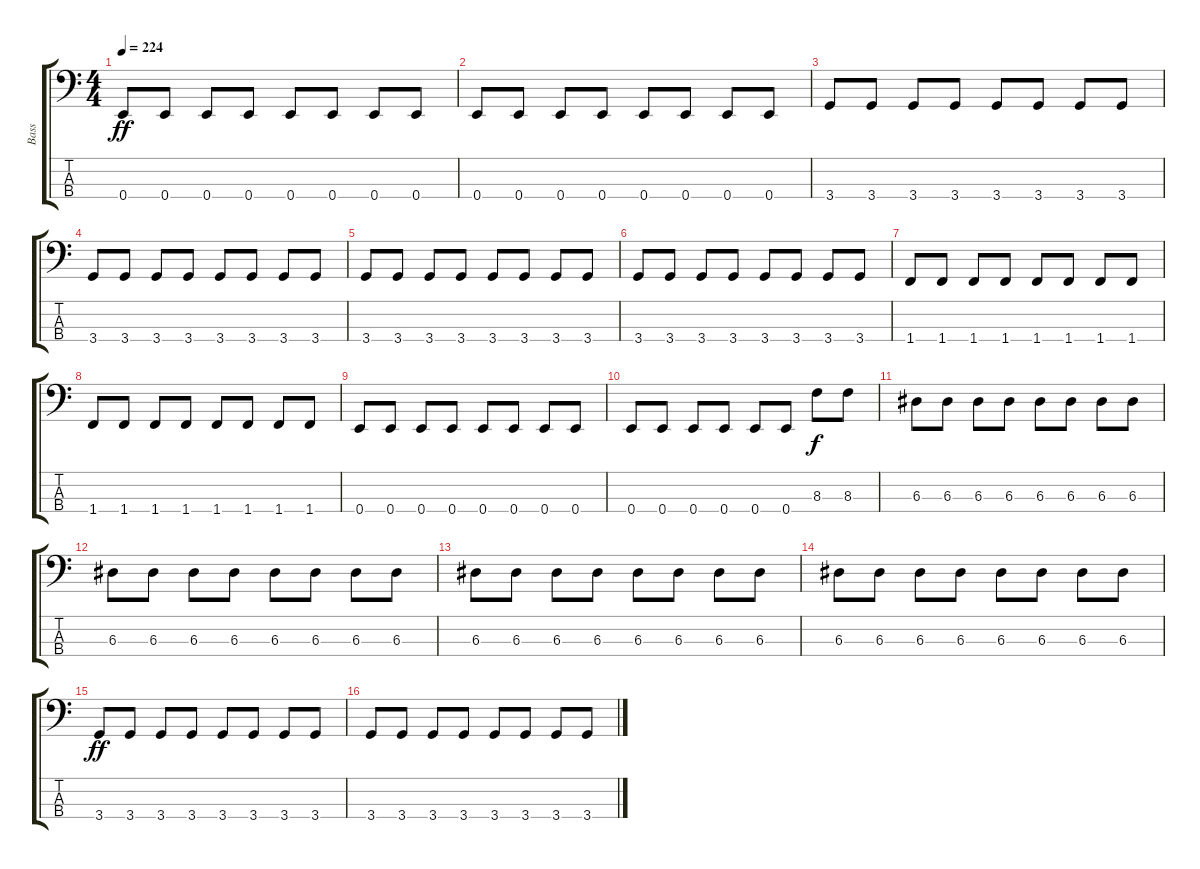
\track ("Bass" "Bass") {instrument electricbasspick}
\staff {score tabs}
\tuning (G2 D2 A1 E1) {hide}
\ts (4 4)
\tempo 224
\clef f4
\ks c
0.4.8{dy ff} 0.4.8 0.4.8 0.4.8 0.4.8 0.4.8 0.4.8 0.4.8 |
0.4.8 0.4.8 0.4.8 0.4.8 0.4.8 0.4.8 0.4.8 0.4.8 |
3.4.8 3.4.8 3.4.8 3.4.8 3.4.8 3.4.8 3.4.8 3.4.8 |
3.4.8 3.4.8 3.4.8 3.4.8 3.4.8 3.4.8 3.4.8 3.4.8 |
3.4.8 3.4.8 3.4.8 3.4.8 3.4.8 3.4.8 3.4.8 3.4.8 |
3.4.8 3.4.8 3.4.8 3.4.8 3.4.8 3.4.8 3.4.8 3.4.8 |
1.4.8 1.4.8 1.4.8 1.4.8 1.4.8 1.4.8 1.4.8 1.4.8 |
1.4.8 1.4.8 1.4.8 1.4.8 1.4.8 1.4.8 1.4.8 1.4.8 |
0.4.8 0.4.8 0.4.8 0.4.8 0.4.8 0.4.8 0.4.8 0.4.8 |
0.4.8 0.4.8 0.4.8 0.4.8 0.4.8 0.4.8 8.3.8{dy f} 8.3.8 |
6.3.8 6.3.8 6.3.8 6.3.8 6.3.8 6.3.8 6.3.8 6.3.8 |
6.3.8 6.3.8 6.3.8 6.3.8 6.3.8 6.3.8 6.3.8 6.3.8 |
6.3.8 6.3.8 6.3.8 6.3.8 6.3.8 6.3.8 6.3.8 6.3.8 |
6.3.8 6.3.8 6.3.8 6.3.8 6.3.8 6.3.8 6.3.8 6.3.8 |
3.4.8{dy ff} 3.4.8 3.4.8 3.4.8 3.4.8 3.4.8 3.4.8 3.4.8 |
3.4.8 3.4.8 3.4.8 3.4.8 3.4.8 3.4.8 3.4.8 3.4.8
